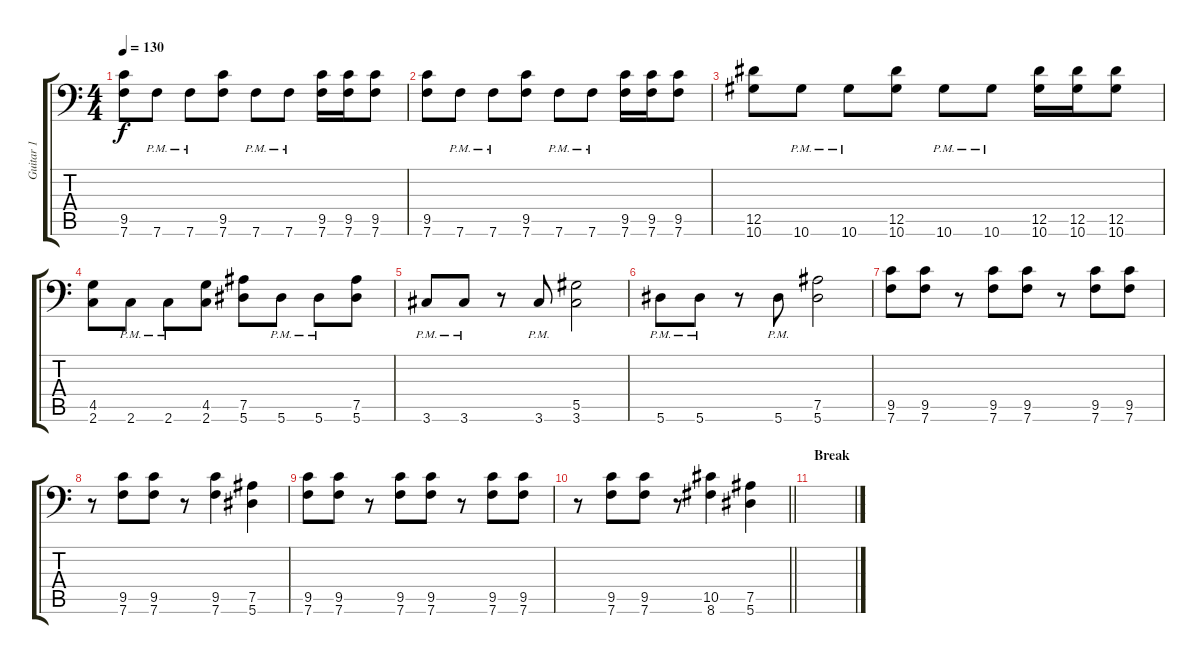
\track ("Guitar 1" "Guitar 1") {instrument distortionguitar}
\staff {score tabs}
\tuning (Bb3 F3 Db3 Ab2 Eb2 Bb1) {hide}
\ts (4 4)
\tempo 130
\clef f4
\ks c
(9.5 7.6).8{dy f} 7.6{pm}.8 7.6{pm}.8 (9.5 7.6).8 7.6{pm}.8 7.6{pm}.8 (9.5 7.6).16 (9.5 7.6).16 (9.5 7.6).8 |
(9.5 7.6).8 7.6{pm}.8 7.6{pm}.8 (9.5 7.6).8 7.6{pm}.8 7.6{pm}.8 (9.5 7.6).16 (9.5 7.6).16 (9.5 7.6).8 |
(12.5 10.6).8 10.6{pm}.8 10.6{pm}.8 (12.5 10.6).8 10.6{pm}.8 10.6{pm}.8 (12.5 10.6).16 (12.5 10.6).16 (12.5 10.6).8 |
(4.5 2.6).8 2.6{pm}.8 2.6{pm}.8 (4.5 2.6).8 (7.5 5.6).8 5.6{pm}.8 5.6{pm}.8 (7.5 5.6).8 |
3.6{pm}.8 3.6{pm}.8 r.8 3.6{pm}.8 (5.5 3.6).2 |
5.6{pm}.8 5.6{pm}.8 r.8 5.6{pm}.8 (7.5 5.6).2 |
(9.5 7.6).8 (9.5 7.6).8 r.8 (9.5 7.6).8{beam merge} (9.5 7.6).8 r.8 (9.5 7.6).8 (9.5 7.6).8 |
r.8 (9.5 7.6).8{beam merge} (9.5 7.6).8 r.8 (9.5 7.6).4 (7.5 5.6).4 |
(9.5 7.6).8 (9.5 7.6).8 r.8 (9.5 7.6).8{beam merge} (9.5 7.6).8 r.8 (9.5 7.6).8 (9.5 7.6).8 |
\barLineRight lightlight
r.8 (9.5 7.6).8{beam merge} (9.5 7.6).8 r.8 (10.5 8.6).4 (7.5 5.6).4 |
\section ("" "Break")
